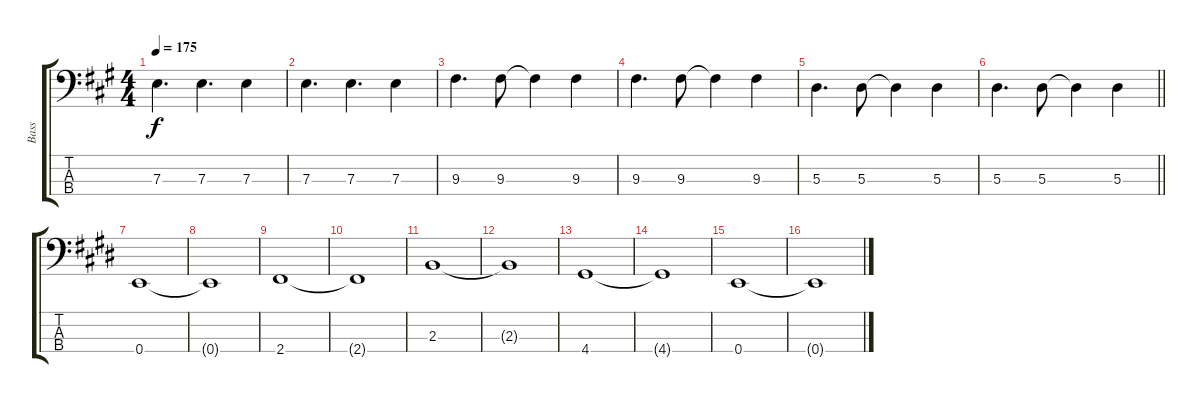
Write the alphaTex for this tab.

\track ("Bass" "Bass") {instrument electricbassfinger}
\staff {score tabs}
\tuning (G2 D2 A1 E1) {hide}
\ts (4 4)
\tempo 175
\clef f4
\ks f#minor
7.3.4{d dy f} 7.3.4{d} 7.3.4 |
7.3.4{d} 7.3.4{d} 7.3.4 |
9.3.4{d} 9.3.8 9.3{t}.4 9.3.4 |
9.3.4{d} 9.3.8 9.3{t}.4 9.3.4 |
5.3.4{d} 5.3.8 5.3{t}.4 5.3.4 |
\barLineRight lightlight
5.3.4{d} 5.3.8 5.3{t}.4 5.3.4 |
\ks e
0.4.1 |
0.4{t}.1{volume 16} |
2.4.1 |
2.4{t}.1 |
2.3.1 |
2.3{t}.1 |
4.4.1 |
4.4{t}.1 |
0.4.1 |
0.4{t}.1
